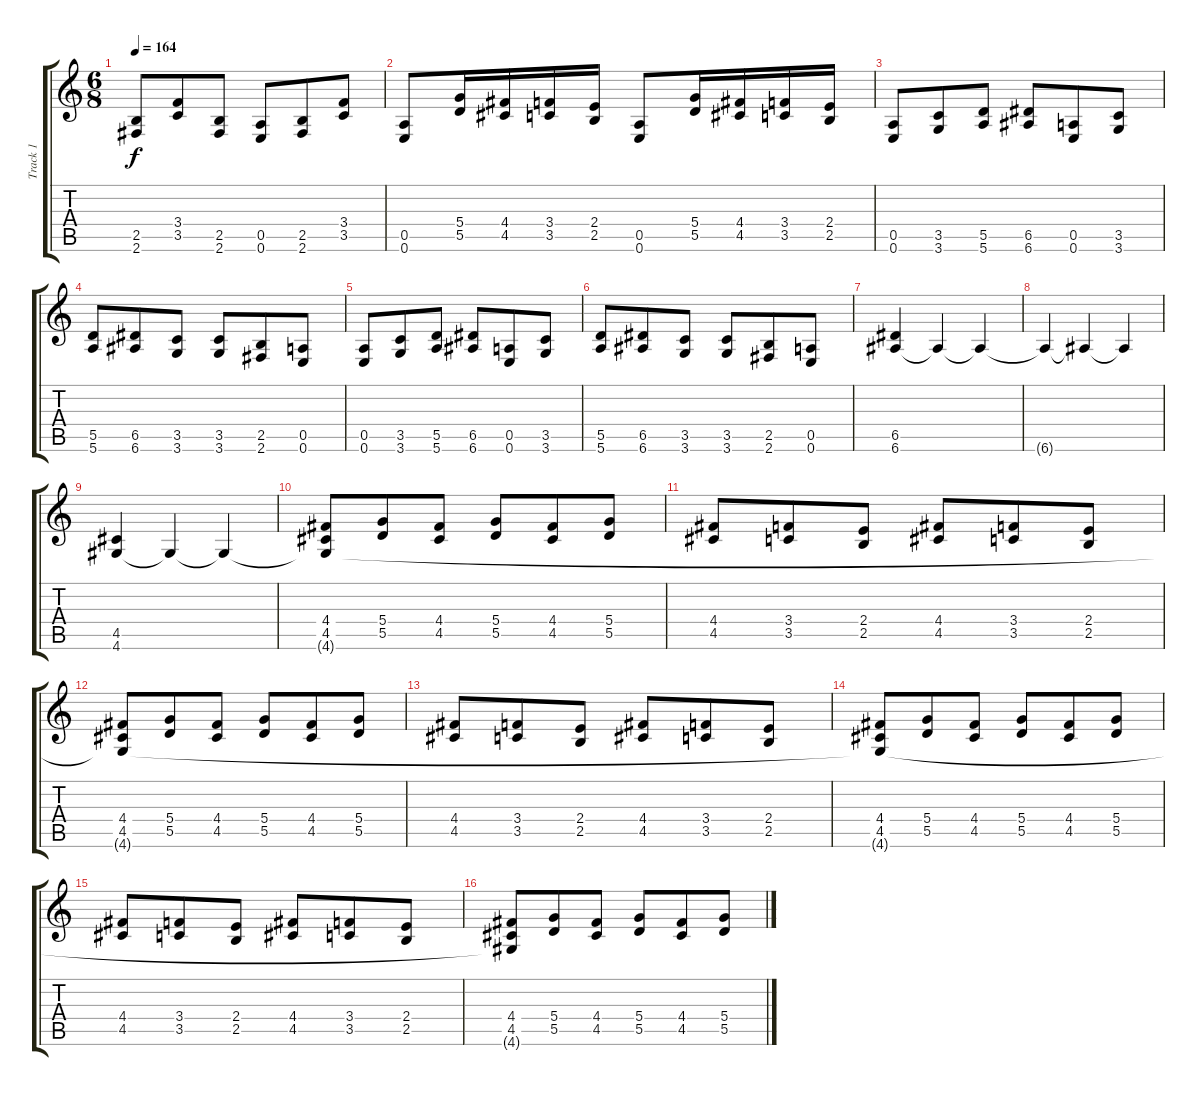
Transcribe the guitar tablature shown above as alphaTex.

\track ("Track 1" "Track 1") {instrument distortionguitar}
\staff {score tabs}
\tuning (E4 B3 G3 D3 A2 E2) {hide}
\ts (6 8)
\tempo 164
\clef g2
\ks c
(2.5 2.6).8{dy f} (3.4 3.5).8 (2.5 2.6).8 (0.5 0.6).8 (2.5 2.6).8 (3.4 3.5).8 |
(0.5 0.6).8 (5.4 5.5).16 (4.4 4.5).16 (3.4 3.5).16 (2.4 2.5).16 (0.5 0.6).8 (5.4 5.5).16 (4.4 4.5).16 (3.4 3.5).16 (2.4 2.5).16 |
(0.5 0.6).8 (3.5 3.6).8 (5.5 5.6).8 (6.5 6.6).8 (0.5 0.6).8 (3.5 3.6).8 |
(5.5 5.6).8 (6.5 6.6).8 (3.5 3.6).8 (3.5 3.6).8 (2.5 2.6).8 (0.5 0.6).8 |
(0.5 0.6).8 (3.5 3.6).8 (5.5 5.6).8 (6.5 6.6).8 (0.5 0.6).8 (3.5 3.6).8 |
(5.5 5.6).8 (6.5 6.6).8 (3.5 3.6).8 (3.5 3.6).8 (2.5 2.6).8 (0.5 0.6).8 |
(6.5 6.6).4 6.6{t}.4 6.6{t}.4 |
6.6{t}.4 6.6{t}.4 6.6{t}.4 |
(4.5 4.6).4 4.6{t}.4 4.6{t}.4 |
(4.4 4.5 4.6{t}).8 (5.4 5.5).8 (4.4 4.5).8 (5.4 5.5).8 (4.4 4.5).8 (5.4 5.5).8 |
(4.4 4.5).8 (3.4 3.5).8 (2.4 2.5).8 (4.4 4.5).8 (3.4 3.5).8 (2.4 2.5).8 |
(4.4 4.5 4.6{t}).8 (5.4 5.5).8 (4.4 4.5).8 (5.4 5.5).8 (4.4 4.5).8 (5.4 5.5).8 |
(4.4 4.5).8 (3.4 3.5).8 (2.4 2.5).8 (4.4 4.5).8 (3.4 3.5).8 (2.4 2.5).8 |
(4.4 4.5 4.6{t}).8 (5.4 5.5).8 (4.4 4.5).8 (5.4 5.5).8 (4.4 4.5).8 (5.4 5.5).8 |
(4.4 4.5).8 (3.4 3.5).8 (2.4 2.5).8 (4.4 4.5).8 (3.4 3.5).8 (2.4 2.5).8 |
(4.4 4.5 4.6{t}).8 (5.4 5.5).8 (4.4 4.5).8 (5.4 5.5).8 (4.4 4.5).8 (5.4 5.5).8
